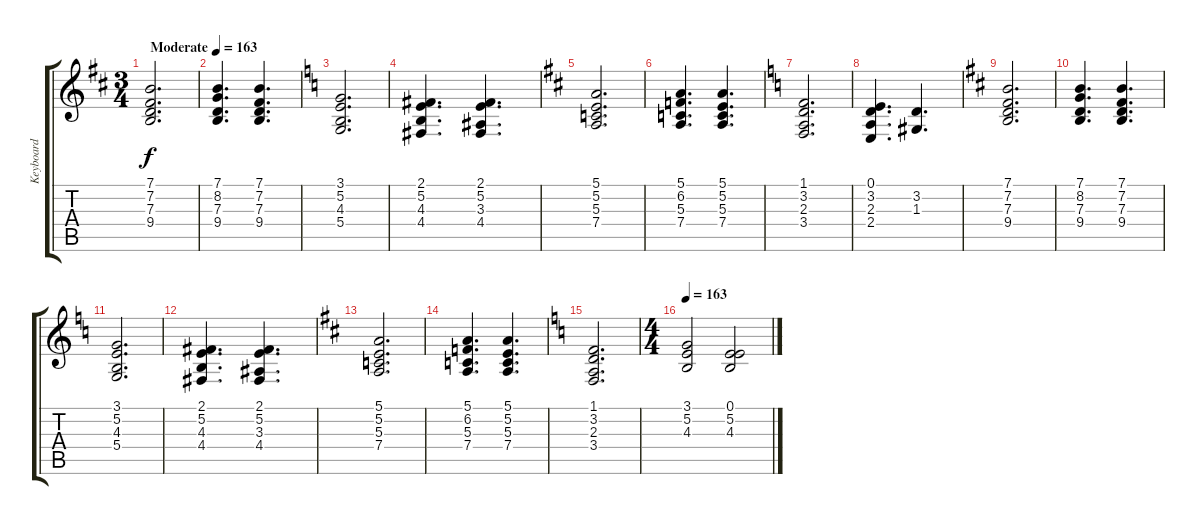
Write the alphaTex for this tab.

\track ("Keyboard" "Keyboard") {instrument choiraahs}
\staff {score tabs}
\tuning (E4 B3 G3 D3 A2 E2) {hide}
\ts (3 4)
\tempo (163 "Moderate")
\tempo 121
\tempo (163 "Moderate")
\clef g2
\ks d
(7.1 7.2 7.3 9.4).2{d dy f instrument choiraahs} |
(7.1 8.2 7.3 9.4).4{d} (7.1 7.2 7.3 9.4).4{d} |
\ks c
(3.1 5.2 4.3 5.4).2{d} |
(2.1 5.2 4.3 4.4).4{d} (2.1 5.2 3.3 4.4).4{d} |
\ks d
(5.1 5.2 5.3 7.4).2{d} |
(5.1 6.2 5.3 7.4).4{d} (5.1 5.2 5.3 7.4).4{d} |
\ks c
(1.1 3.2 2.3 3.4).2{d} |
(0.1 3.2 2.3 2.4).4{d} (3.2 1.3).4{d} |
\ks d
(7.1 7.2 7.3 9.4).2{d} |
(7.1 8.2 7.3 9.4).4{d} (7.1 7.2 7.3 9.4).4{d} |
\ks c
(3.1 5.2 4.3 5.4).2{d} |
(2.1 5.2 4.3 4.4).4{d} (2.1 5.2 3.3 4.4).4{d} |
\ks d
(5.1 5.2 5.3 7.4).2{d} |
(5.1 6.2 5.3 7.4).4{d} (5.1 5.2 5.3 7.4).4{d} |
\ks c
(1.1 3.2 2.3 3.4).2{d} |
\ts (4 4)
\tempo 163
(3.1 5.2 4.3).2 (0.1 5.2 4.3).2
